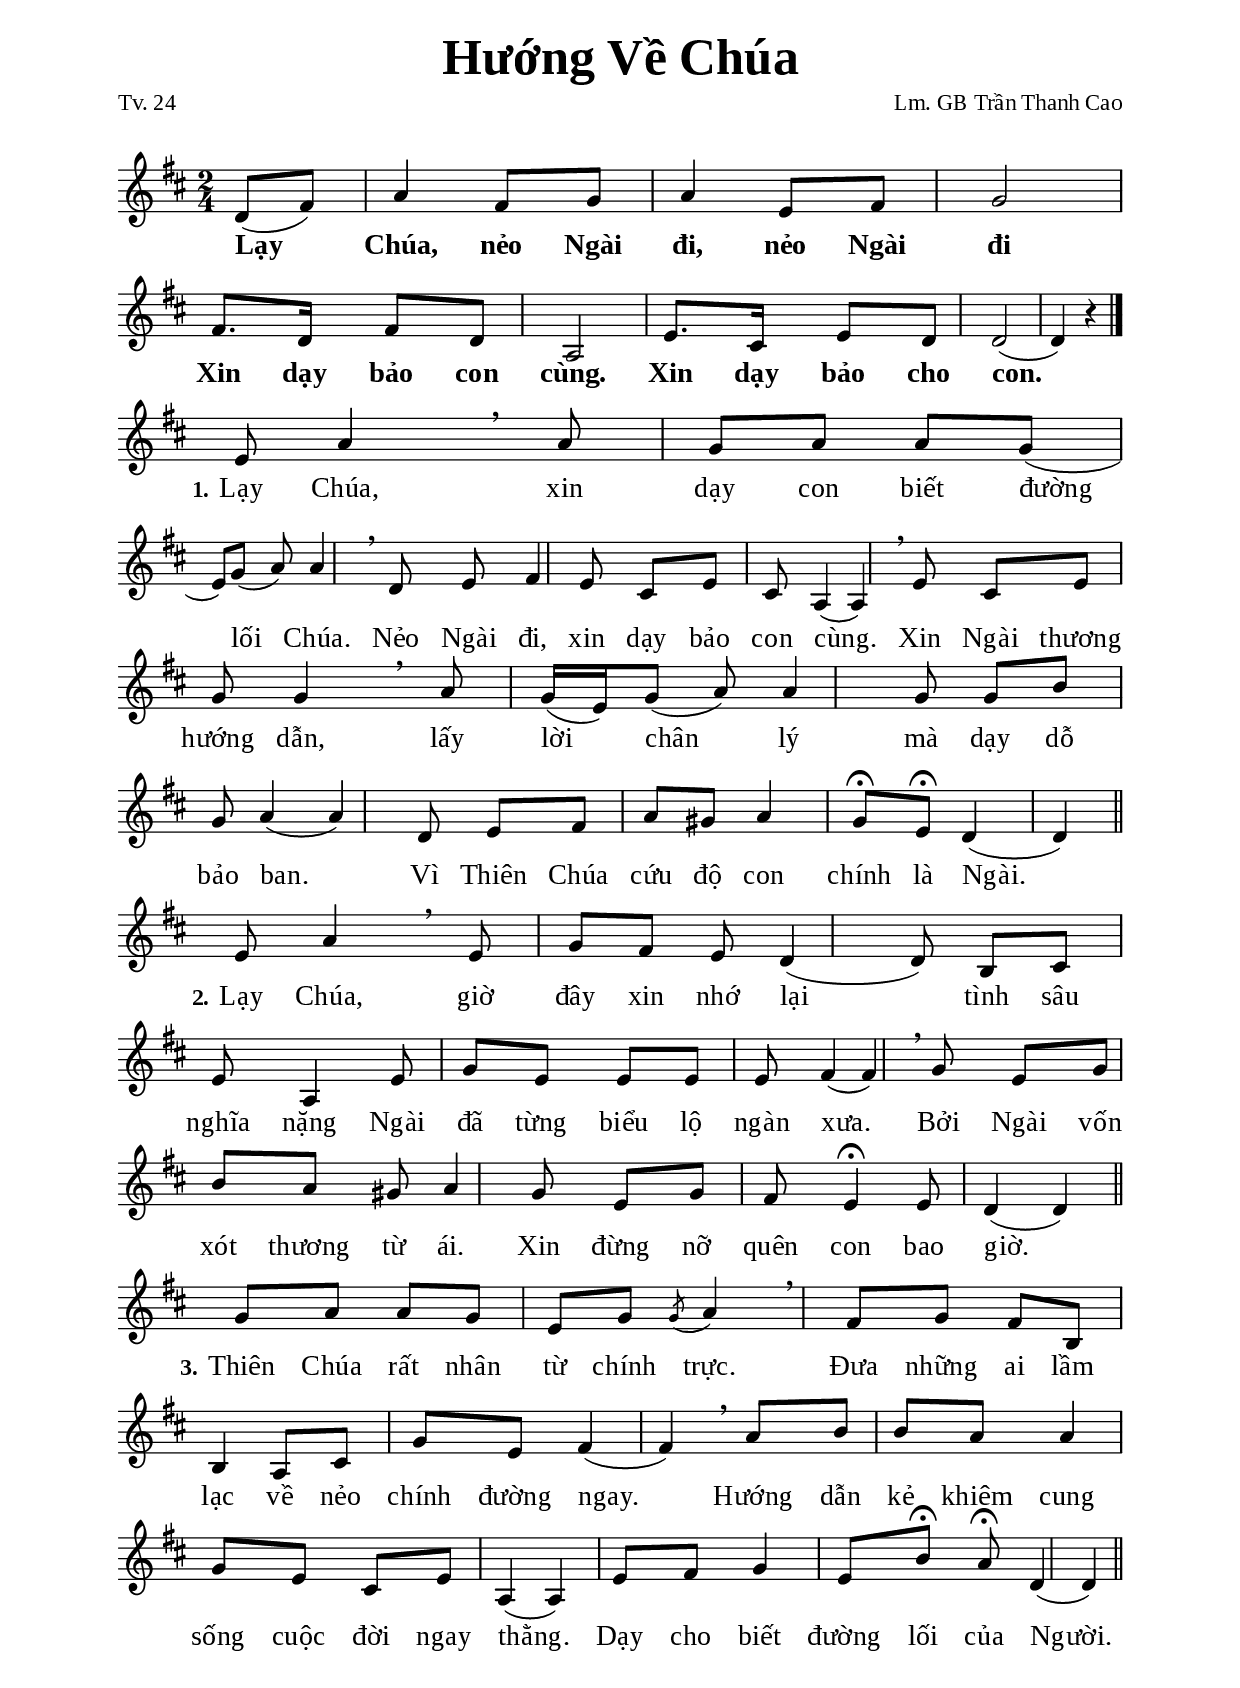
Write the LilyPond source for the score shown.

% Cài đặt chung
\version "2.22.1"
\include "english.ly"

\header {
  title = \markup { \fontsize #3 "Hướng Về Chúa" }
  poet = "Tv. 24"
  composer = "Lm. GB Trần Thanh Cao"
  arranger = " "
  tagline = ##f
}

\paper {
  #(set-paper-size "a4")
  top-margin = 10\mm
  bottom-margin = 10\mm
  left-margin = 20\mm
  right-margin = 20\mm
  indent = #0
  #(define fonts
    (make-pango-font-tree
      "Liberation Serif"
      "Liberation Serif"
      "Liberation Serif"
      (/ 20 20)))
  page-count = #1
  system-system-spacing = #'((basic-distance . 13))
  score-system-spacing = #'((basic-distance . 13))
}

% Nhạc điệp khúc
nhacDiepKhuc = \relative c' {
  \partial 4 d8 (fs) |
  a4 fs8 g |
  a4 e8 fs |
  g2 |
  fs8. d16 fs8 d |
  a2 |
  e'8. cs16 e8 d |
  d2 ( |
  d4) r \bar "|."
}

% Nhạc phiên khúc
nhacPhienKhucMot = \relative c' {
  e8 a4 \breathe
  a8 g a a g (e) g (a) a4 \breathe
  d,8 e fs4 e8 cs e cs a4 (a) \breathe
  e'8 cs e g g4 \breathe
  a8 g16 (e) g8 (a) a4 g8 g b g a4 (a)
  d,8 e fs a gs a4 g8 \fermata e \fermata d4 (d) \bar "||"
}

nhacPhienKhucHai = \relative c' {
  e8 a4 \breathe
  e8 g fs e d4 (d8) b cs e a,4
  e'8 g e e e e fs4 (fs) \breathe
  g8 e g b a gs a4
  g8 e g fs e4 \fermata e8 d4 (d) \bar "||"
}

nhacPhienKhucBa = \relative c'' {
  g8 a a g e g \acciaccatura g8 a4 \breathe
  fs8 g fs b, b4 a8 cs g' e fs4 (fs) \breathe
  a8 b b a a4 g8 e cs e a,4 (a)
  e'8 fs g4 e8 b' \fermata a \fermata d,4 (d) \bar "||"
}

% Lời điệp khúc
loiDiepKhuc = \lyricmode {
  Lạy Chúa, nẻo Ngài đi, nẻo Ngài đi
  Xin dạy bảo con cùng.
  Xin dạy bảo cho con.
}

% Lời phiên khúc
loiPhienKhucMot = \lyricmode {
  \set stanza = #"1."
  Lạy Chúa, xin dạy con biết đường lối Chúa.
  Nẻo Ngài đi, xin dạy bảo con cùng.
  Xin Ngài thương hướng dẫn,
  lấy lời chân lý mà dạy dỗ bảo ban.
  Vì Thiên Chúa cứu độ con chính là Ngài.
}

loiPhienKhucHai = \lyricmode {
  \set stanza = #"2."
  Lạy Chúa, giờ đây xin nhớ lại tình sâu nghĩa nặng
  Ngài đã từng biểu lộ ngàn xưa.
  Bởi Ngài vốn xót thương từ ái.
  Xin đừng nỡ quên con bao giờ.
}

loiPhienKhucBa = \lyricmode {
  \set stanza = #"3."
  Thiên Chúa rất nhân từ chính trực.
  Đưa những ai lầm lạc về nẻo chính đường ngay.
  Hướng dẫn kẻ khiêm cung sống cuộc đời ngay thằng.
  Dạy cho biết đường lối của Người.
}


% Dàn trang
\score {
  \new ChoirStaff <<
    \new Staff = diepKhuc \with {
        \consists "Merge_rests_engraver"
        %\magnifyStaff #(magstep +1)
      }
      <<
      \new Voice = beSop {
        \key d \major \time 2/4 \nhacDiepKhuc
      }
    >>
    \new Lyrics \lyricsto beSop \loiDiepKhuc
  >>
  \layout {
    \override Lyrics.LyricText.font-series = #'bold
    \override Lyrics.LyricText.font-size = #+2
    \override Lyrics.LyricSpace.minimum-distance = #4
    \override Score.BarNumber.break-visibility = ##(#f #f #f)
    \override Score.SpacingSpanner.uniform-stretching = ##t
  }
}

\score {
  \new ChoirStaff <<
    \new Staff = phienKhuc \with {
        %\magnifyStaff #(magstep +1)
      }
      <<
      \new Voice = beSop {
        \key d \major \time 2/4 \nhacPhienKhucMot
      }
    >>
    \new Lyrics \lyricsto beSop \loiPhienKhucMot
  >>
  \layout {
    \override Staff.TimeSignature.transparent = ##t
    \override Lyrics.LyricText.font-size = #+2
    \override Lyrics.LyricSpace.minimum-distance = #2
    \override Score.BarNumber.break-visibility = ##(#f #f #f)
    \override Score.SpacingSpanner.uniform-stretching = ##t
    \set Score.barAlways = ##t
    \set Score.defaultBarType = ""
  } 
}

\score {
  \new ChoirStaff <<
    \new Staff = phienKhuc \with {
        %\magnifyStaff #(magstep +1)
      }
      <<
      \new Voice = beSop {
        \key d \major \time 2/4 \nhacPhienKhucHai
      }
    >>
    \new Lyrics \lyricsto beSop \loiPhienKhucHai
  >>
  \layout {
    \override Staff.TimeSignature.transparent = ##t
    \override Lyrics.LyricText.font-size = #+2
    \override Lyrics.LyricSpace.minimum-distance = #3.0
    \override Score.BarNumber.break-visibility = ##(#f #f #f)
    \override Score.SpacingSpanner.uniform-stretching = ##t
    \set Score.barAlways = ##t
    \set Score.defaultBarType = ""
  } 
}

\score {
  \new ChoirStaff <<
    \new Staff = phienKhuc \with {
        %\magnifyStaff #(magstep +1)
      }
      <<
      \new Voice = beSop {
        \key d \major \time 2/4 \nhacPhienKhucBa
      }
    >>
    \new Lyrics \lyricsto beSop \loiPhienKhucBa
  >>
  \layout {
    \override Staff.TimeSignature.transparent = ##t
    \override Lyrics.LyricText.font-size = #+2
    \override Lyrics.LyricSpace.minimum-distance = #2.5
    \override Score.BarNumber.break-visibility = ##(#f #f #f)
    \override Score.SpacingSpanner.uniform-stretching = ##t
    \set Score.barAlways = ##t
    \set Score.defaultBarType = ""
  } 
}
